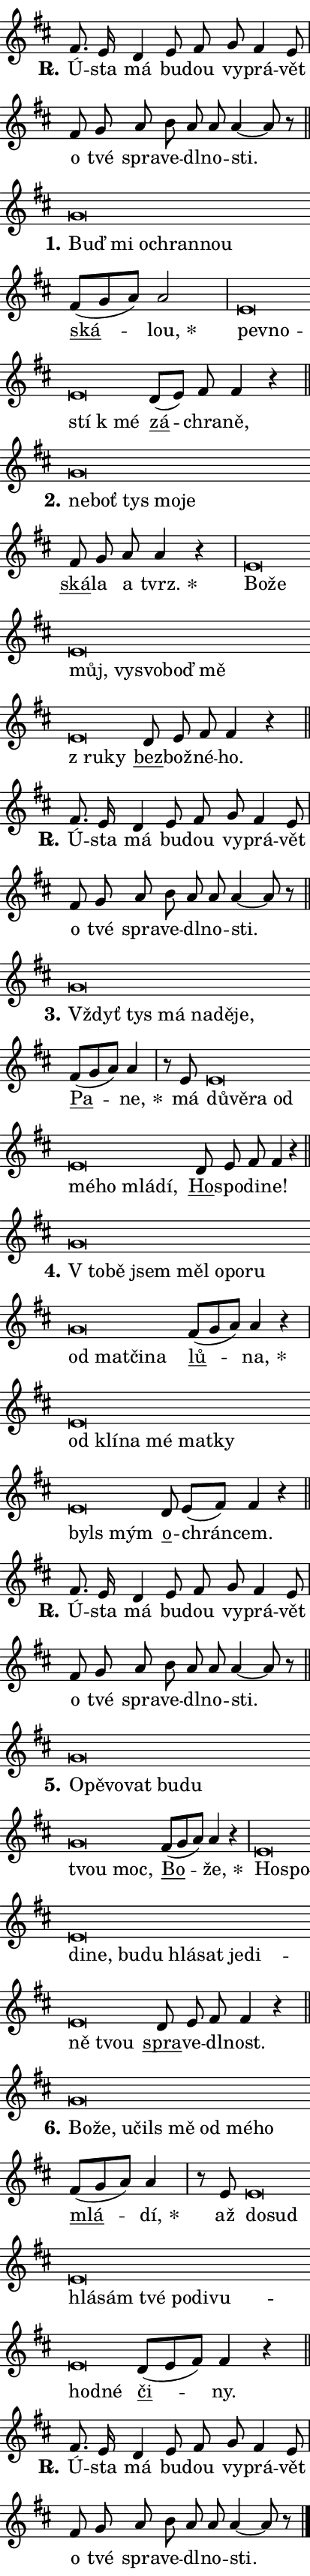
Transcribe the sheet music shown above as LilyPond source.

\version "2.24.0"
\header { tagline = "" }
\paper {
  indent = 0\cm
  top-margin = 0\cm
  right-margin = 0\cm
  bottom-margin = 0\cm
  left-margin = 0\cm
  paper-width = 7\cm
  page-breaking = #ly:one-page-breaking
  system-system-spacing.basic-distance = #11
  score-system-spacing.basic-distance = #11
  ragged-last = ##f
}


%% Author: Thomas Morley
%% https://lists.gnu.org/archive/html/lilypond-user/2020-05/msg00002.html
#(define (line-position grob)
"Returns position of @var[grob} in current system:
   @code{'start}, if at first time-step
   @code{'end}, if at last time-step
   @code{'middle} otherwise
"
  (let* ((col (ly:item-get-column grob))
         (ln (ly:grob-object col 'left-neighbor))
         (rn (ly:grob-object col 'right-neighbor))
         (col-to-check-left (if (ly:grob? ln) ln col))
         (col-to-check-right (if (ly:grob? rn) rn col))
         (break-dir-left
           (and
             (ly:grob-property col-to-check-left 'non-musical #f)
             (ly:item-break-dir col-to-check-left)))
         (break-dir-right
           (and
             (ly:grob-property col-to-check-right 'non-musical #f)
             (ly:item-break-dir col-to-check-right))))
        (cond ((eqv? 1 break-dir-left) 'start)
              ((eqv? -1 break-dir-right) 'end)
              (else 'middle))))

#(define (tranparent-at-line-position vctor)
  (lambda (grob)
  "Relying on @code{line-position} select the relevant enry from @var{vctor}.
Used to determine transparency,"
    (case (line-position grob)
      ((end) (not (vector-ref vctor 0)))
      ((middle) (not (vector-ref vctor 1)))
      ((start) (not (vector-ref vctor 2))))))

noteHeadBreakVisibility =
#(define-music-function (break-visibility)(vector?)
"Makes @code{NoteHead}s transparent relying on @var{break-visibility}"
#{
  \override NoteHead.transparent =
    #(tranparent-at-line-position break-visibility)
#})

#(define delete-ledgers-for-transparent-note-heads
  (lambda (grob)
    "Reads whether a @code{NoteHead} is transparent.
If so this @code{NoteHead} is removed from @code{'note-heads} from
@var{grob}, which is supposed to be @code{LedgerLineSpanner}.
As a result ledgers are not printed for this @code{NoteHead}"
    (let* ((nhds-array (ly:grob-object grob 'note-heads))
           (nhds-list
             (if (ly:grob-array? nhds-array)
                 (ly:grob-array->list nhds-array)
                 '()))
           ;; Relies on the transparent-property being done before
           ;; Staff.LedgerLineSpanner.after-line-breaking is executed.
           ;; This is fragile ...
           (to-keep
             (remove
               (lambda (nhd)
                 (ly:grob-property nhd 'transparent #f))
               nhds-list)))
      ;; TODO find a better method to iterate over grob-arrays, similiar
      ;; to filter/remove etc for lists
      ;; For now rebuilt from scratch
      (set! (ly:grob-object grob 'note-heads)  '())
      (for-each
        (lambda (nhd)
          (ly:pointer-group-interface::add-grob grob 'note-heads nhd))
        to-keep))))

hideNotes = {
  \noteHeadBreakVisibility #begin-of-line-visible
}
unHideNotes = {
  \noteHeadBreakVisibility #all-visible
}

% work-around for resetting accidentals
% https://lilypond.org/doc/v2.23/Documentation/notation/displaying-rhythms#unmetered-music
cadenzaMeasure = {
  \cadenzaOff
  \partial 1024 s1024
  \cadenzaOn
}

#(define-markup-command (accent layout props text) (markup?)
  "Underline accented syllable"
  (interpret-markup layout props
    #{\markup \override #'(offset . 4.3) \underline { #text }#}))

responsum = \markup \concat {
  "R" \hspace #-1.05 \path #0.1 #'((moveto 0 0.07) (lineto 0.9 0.8)) \hspace #0.05 "."
}

\layout {
    \context {
        \Staff
        \remove "Time_signature_engraver"
        \override LedgerLineSpanner.after-line-breaking = #delete-ledgers-for-transparent-note-heads
    }
    \context {
        \Voice {
            \override NoteHead.output-attributes = #'((class . "notehead"))
            \override Hairpin.height = #0.55
        }
    }
    \context {
        \Lyrics {
            \override StanzaNumber.output-attributes = #'((class . "stanzanumber"))
            \override LyricSpace.minimum-distance = #0.9
            \override LyricText.font-name = #"TeX Gyre Schola"
            \override LyricText.font-size = 1
            \override StanzaNumber.font-name = #"TeX Gyre Schola Bold"
            \override StanzaNumber.font-size = 1
        }
    }
}

% magnetic-lyrics.ily
%
%   written by
%     Jean Abou Samra <jean@abou-samra.fr>
%     Werner Lemberg <wl@gnu.org>
%
%   adapted by
%     Jiri Hon <jiri.hon@gmail.com>
%
% Version 2022-Apr-15

% https://www.mail-archive.com/lilypond-user@gnu.org/msg149350.html

#(define (Left_hyphen_pointer_engraver context)
   "Collect syllable-hyphen-syllable occurrences in lyrics and store
them in properties.  This engraver only looks to the left.  For
example, if the lyrics input is @code{foo -- bar}, it does the
following.

@itemize @bullet
@item
Set the @code{text} property of the @code{LyricHyphen} grob between
@q{foo} and @q{bar} to @code{foo}.

@item
Set the @code{left-hyphen} property of the @code{LyricText} grob with
text @q{foo} to the @code{LyricHyphen} grob between @q{foo} and
@q{bar}.
@end itemize

Use this auxiliary engraver in combination with the
@code{lyric-@/text::@/apply-@/magnetic-@/offset!} hook."
   (let ((hyphen #f)
         (text #f))
     (make-engraver
      (acknowledgers
       ((lyric-syllable-interface engraver grob source-engraver)
        (set! text grob)))
      (end-acknowledgers
       ((lyric-hyphen-interface engraver grob source-engraver)
        ;(when (not (grob::has-interface grob 'lyric-space-interface))
          (set! hyphen grob)));)
      ((stop-translation-timestep engraver)
       (when (and text hyphen)
         (ly:grob-set-object! text 'left-hyphen hyphen))
       (set! text #f)
       (set! hyphen #f)))))

#(define (lyric-text::apply-magnetic-offset! grob)
   "If the space between two syllables is less than the value in
property @code{LyricText@/.details@/.squash-threshold}, move the right
syllable to the left so that it gets concatenated with the left
syllable.

Use this function as a hook for
@code{LyricText@/.after-@/line-@/breaking} if the
@code{Left_@/hyphen_@/pointer_@/engraver} is active."
   (let ((hyphen (ly:grob-object grob 'left-hyphen #f)))
     (when hyphen
       (let ((left-text (ly:spanner-bound hyphen LEFT)))
         (when (grob::has-interface left-text 'lyric-syllable-interface)
           (let* ((common (ly:grob-common-refpoint grob left-text X))
                  (this-x-ext (ly:grob-extent grob common X))
                  (left-x-ext
                   (begin
                     ;; Trigger magnetism for left-text.
                     (ly:grob-property left-text 'after-line-breaking)
                     (ly:grob-extent left-text common X)))
                  ;; `delta` is the gap width between two syllables.
                  (delta (- (interval-start this-x-ext)
                            (interval-end left-x-ext)))
                  (details (ly:grob-property grob 'details))
                  (threshold (assoc-get 'squash-threshold details 0.2)))
             (when (< delta threshold)
               (let* (;; We have to manipulate the input text so that
                      ;; ligatures crossing syllable boundaries are not
                      ;; disabled.  For languages based on the Latin
                      ;; script this is essentially a beautification.
                      ;; However, for non-Western scripts it can be a
                      ;; necessity.
                      (lt (ly:grob-property left-text 'text))
                      (rt (ly:grob-property grob 'text))
                      (is-space (grob::has-interface hyphen 'lyric-space-interface))
                      (space (if is-space " " ""))
                      (space-markup (grob-interpret-markup grob " "))
                      (space-size (interval-length (ly:stencil-extent space-markup X)))
                      (extra-delta (if is-space space-size 0))
                      ;; Append new syllable.
                      (ltrt-space (if (and (string? lt) (string? rt))
                                (string-append lt space rt)
                                (make-concat-markup (list lt space rt))))
                      ;; Right-align `ltrt` to the right side.
                      (ltrt-space-markup (grob-interpret-markup
                               grob
                               (make-translate-markup
                                (cons (interval-length this-x-ext) 0)
                                (make-right-align-markup ltrt-space)))))
                 (begin
                   ;; Don't print `left-text`.
                   (ly:grob-set-property! left-text 'stencil #f)
                   ;; Set text and stencil (which holds all collected
                   ;; syllables so far) and shift it to the left.
                   (ly:grob-set-property! grob 'text ltrt-space)
                   (ly:grob-set-property! grob 'stencil ltrt-space-markup)
                   (ly:grob-translate-axis! grob (- (- delta extra-delta)) X))))))))))


#(define (lyric-hyphen::displace-bounds-first grob)
   ;; Make very sure this callback isn't triggered too early.
   (let ((left (ly:spanner-bound grob LEFT))
         (right (ly:spanner-bound grob RIGHT)))
     (ly:grob-property left 'after-line-breaking)
     (ly:grob-property right 'after-line-breaking)
     (ly:lyric-hyphen::print grob)))

squashThreshold = #0.4

\layout {
  \context {
    \Lyrics
    \consists #Left_hyphen_pointer_engraver
    \override LyricText.after-line-breaking =
      #lyric-text::apply-magnetic-offset!
    \override LyricHyphen.stencil = #lyric-hyphen::displace-bounds-first
    \override LyricText.details.squash-threshold = \squashThreshold
    \override LyricHyphen.minimum-distance = 0
    \override LyricHyphen.minimum-length = \squashThreshold
  }
}

squash = \override LyricText.details.squash-threshold = 9999
unSquash = \override LyricText.details.squash-threshold = \squashThreshold

left = \override LyricText.self-alignment-X = #LEFT
unLeft = \revert LyricText.self-alignment-X

starOffset = #(lambda (grob) 
                (let ((x_offset (ly:self-alignment-interface::aligned-on-x-parent grob)))
                  (if (= x_offset 0) 0 (+ x_offset 1.2))))

star = #(define-music-function (syllable)(string?)
"Append star separator at the end of a syllable"
#{
  \once \override LyricText.X-offset = #starOffset
  \lyricmode { \markup {
    #syllable
    \override #'((font-name . "TeX Gyre Schola Bold")) \hspace #0.2 \lower #0.65 \larger "*"
  } }
#})

starAccent = #(define-music-function (syllable)(string?)
"Append star separator at the end of a syllable and make accent"
#{
  \once \override LyricText.X-offset = #starOffset
  \lyricmode { \markup {
    \accent #syllable
    \override #'((font-name . "TeX Gyre Schola Bold")) \hspace #0.2 \lower #0.65 \larger "*"
  } }
#})

breath = #(define-music-function (syllable)(string?)
"Append breathing indicator at the end of a syllable"
#{
  \lyricmode { \markup { #syllable "+" } }
#})

optionalBreath = #(define-music-function (syllable)(string?)
"Append optional breathing indicator at the end of a syllable"
#{
  \lyricmode { \markup { #syllable "(+)" } }
#})


\score {
    <<
        \new Voice = "melody" { \cadenzaOn \key d \major \relative { fis'8. e16 d4 \bar "" e8 fis \bar "" g fis4 e8 \cadenzaMeasure \bar "|" fis g \bar "" a b \bar "" a a a4~ a8 r \cadenzaMeasure \bar "||" \break } }
        \new Lyrics \lyricsto "melody" { \lyricmode { \set stanza = \responsum
Ú -- sta má bu -- dou vy -- prá -- vět o tvé spra -- ve -- dl -- no -- sti. } }
    >>
    \layout {}
}

\score {
    <<
        \new Voice = "melody" { \cadenzaOn \key d \major \relative { g'\breve*1/16 \hideNotes \breve*1/16 \bar "" \breve*1/16 \bar "" \breve*1/16 \breve*1/16 \bar "" \unHideNotes \bar "" fis8[( g a)] a2 \cadenzaMeasure \bar "|" e\breve*1/16 \hideNotes \breve*1/16 \bar "" \breve*1/16 \breve*1/16 \bar "" \unHideNotes \bar "" d8[( e)] fis fis4 r \cadenzaMeasure \bar "||" \break } }
        \new Lyrics \lyricsto "melody" { \lyricmode { \set stanza = "1."
\left Buď \squash mi o -- chran -- nou \unLeft \unSquash \markup \accent ská -- \star lou, \left pev -- \squash no -- stí "k mé" \unLeft \unSquash \markup \accent zá -- chra -- ně, } }
    >>
    \layout {}
}

\score {
    <<
        \new Voice = "melody" { \cadenzaOn \key d \major \relative { g'\breve*1/16 \hideNotes \breve*1/16 \bar "" \breve*1/16 \bar "" \breve*1/16 \breve*1/16 \bar "" \unHideNotes \bar "" fis8 g a a4 r \cadenzaMeasure \bar "|" e\breve*1/16 \hideNotes \breve*1/16 \bar "" \breve*1/16 \bar "" \breve*1/16 \bar "" \breve*1/16 \bar "" \breve*1/16 \bar "" \breve*1/16 \bar "" \breve*1/16 \breve*1/16 \bar "" \unHideNotes \bar "" d8 e fis fis4 r \cadenzaMeasure \bar "||" \break } }
        \new Lyrics \lyricsto "melody" { \lyricmode { \set stanza = "2."
\left ne -- \squash boť tys mo -- je \unLeft \unSquash \markup \accent ská -- la a \star tvrz. \left Bo -- \squash že můj, vy -- svo -- boď mě "z ru" -- ky \unLeft \unSquash \markup \accent bez -- bož -- né -- ho. } }
    >>
    \layout {}
}

\score {
    <<
        \new Voice = "melody" { \cadenzaOn \key d \major \relative { fis'8. e16 d4 \bar "" e8 fis \bar "" g fis4 e8 \cadenzaMeasure \bar "|" fis g \bar "" a b \bar "" a a a4~ a8 r \cadenzaMeasure \bar "||" \break } }
        \new Lyrics \lyricsto "melody" { \lyricmode { \set stanza = \responsum
Ú -- sta má bu -- dou vy -- prá -- vět o tvé spra -- ve -- dl -- no -- sti. } }
    >>
    \layout {}
}

\score {
    <<
        \new Voice = "melody" { \cadenzaOn \key d \major \relative { g'\breve*1/16 \hideNotes \breve*1/16 \bar "" \breve*1/16 \bar "" \breve*1/16 \bar "" \breve*1/16 \breve*1/16 \bar "" \unHideNotes \bar "" fis8[( g a)] a4 \cadenzaMeasure \bar "|" r8 e e\breve*1/16 \hideNotes \breve*1/16 \bar "" \breve*1/16 \bar "" \breve*1/16 \bar "" \breve*1/16 \bar "" \breve*1/16 \bar "" \breve*1/16 \breve*1/16 \bar "" \unHideNotes \bar "" d8 e fis fis4 r \cadenzaMeasure \bar "||" \break } }
        \new Lyrics \lyricsto "melody" { \lyricmode { \set stanza = "3."
\left Vždyť \squash tys má na -- dě -- je, \unLeft \unSquash \markup \accent Pa -- \star ne, má \left dů -- \squash vě -- ra od mé -- ho mlá -- dí, \unLeft \unSquash \markup \accent Ho -- spo -- di -- ne! } }
    >>
    \layout {}
}

\score {
    <<
        \new Voice = "melody" { \cadenzaOn \key d \major \relative { g'\breve*1/16 \hideNotes \breve*1/16 \bar "" \breve*1/16 \bar "" \breve*1/16 \bar "" \breve*1/16 \bar "" \breve*1/16 \bar "" \breve*1/16 \bar "" \breve*1/16 \bar "" \breve*1/16 \bar "" \breve*1/16 \breve*1/16 \bar "" \unHideNotes \bar "" fis8[( g a)] a4 r \cadenzaMeasure \bar "|" e\breve*1/16 \hideNotes \breve*1/16 \bar "" \breve*1/16 \bar "" \breve*1/16 \bar "" \breve*1/16 \bar "" \breve*1/16 \bar "" \breve*1/16 \breve*1/16 \bar "" \unHideNotes \bar "" d8 e[( fis)] fis4 r \cadenzaMeasure \bar "||" \break } }
        \new Lyrics \lyricsto "melody" { \lyricmode { \set stanza = "4."
\left "V to" -- \squash bě jsem měl o -- po -- ru od mat -- či -- na \unLeft \unSquash \markup \accent lů -- \star na, \left od \squash klí -- na mé mat -- ky byls mým \unLeft \unSquash \markup \accent o -- chrán -- cem. } }
    >>
    \layout {}
}

\score {
    <<
        \new Voice = "melody" { \cadenzaOn \key d \major \relative { fis'8. e16 d4 \bar "" e8 fis \bar "" g fis4 e8 \cadenzaMeasure \bar "|" fis g \bar "" a b \bar "" a a a4~ a8 r \cadenzaMeasure \bar "||" \break } }
        \new Lyrics \lyricsto "melody" { \lyricmode { \set stanza = \responsum
Ú -- sta má bu -- dou vy -- prá -- vět o tvé spra -- ve -- dl -- no -- sti. } }
    >>
    \layout {}
}

\score {
    <<
        \new Voice = "melody" { \cadenzaOn \key d \major \relative { g'\breve*1/16 \hideNotes \breve*1/16 \bar "" \breve*1/16 \bar "" \breve*1/16 \bar "" \breve*1/16 \bar "" \breve*1/16 \bar "" \breve*1/16 \breve*1/16 \bar "" \unHideNotes \bar "" fis8[( g a)] a4 r \cadenzaMeasure \bar "|" e\breve*1/16 \hideNotes \breve*1/16 \bar "" \breve*1/16 \bar "" \breve*1/16 \bar "" \breve*1/16 \bar "" \breve*1/16 \bar "" \breve*1/16 \bar "" \breve*1/16 \bar "" \breve*1/16 \bar "" \breve*1/16 \bar "" \breve*1/16 \breve*1/16 \bar "" \unHideNotes \bar "" d8 e fis fis4 r \cadenzaMeasure \bar "||" \break } }
        \new Lyrics \lyricsto "melody" { \lyricmode { \set stanza = "5."
\left O -- \squash pě -- vo -- vat bu -- du tvou moc, \unLeft \unSquash \markup \accent Bo -- \star že, \left Ho -- \squash spo -- di -- ne, bu -- du hlá -- sat je -- di -- ně tvou \unLeft \unSquash \markup \accent spra -- ve -- dl -- nost. } }
    >>
    \layout {}
}

\score {
    <<
        \new Voice = "melody" { \cadenzaOn \key d \major \relative { g'\breve*1/16 \hideNotes \breve*1/16 \bar "" \breve*1/16 \bar "" \breve*1/16 \bar "" \breve*1/16 \bar "" \breve*1/16 \bar "" \breve*1/16 \breve*1/16 \bar "" \unHideNotes \bar "" fis8[( g a)] a4 \cadenzaMeasure \bar "|" r8 e e\breve*1/16 \hideNotes \breve*1/16 \bar "" \breve*1/16 \bar "" \breve*1/16 \bar "" \breve*1/16 \bar "" \breve*1/16 \bar "" \breve*1/16 \bar "" \breve*1/16 \bar "" \breve*1/16 \breve*1/16 \bar "" \unHideNotes \bar "" d8[( e fis)] fis4 r \cadenzaMeasure \bar "||" \break } }
        \new Lyrics \lyricsto "melody" { \lyricmode { \set stanza = "6."
\left Bo -- \squash že, u -- čils mě od mé -- ho \unLeft \unSquash \markup \accent mlá -- \star dí, až \left do -- \squash sud hlá -- sám tvé po -- di -- vu -- hod -- né \unLeft \unSquash \markup \accent či -- ny. } }
    >>
    \layout {}
}

\score {
    <<
        \new Voice = "melody" { \cadenzaOn \key d \major \relative { fis'8. e16 d4 \bar "" e8 fis \bar "" g fis4 e8 \cadenzaMeasure \bar "|" fis g \bar "" a b \bar "" a a a4~ a8 r \cadenzaMeasure \bar "||" \break } \bar "|." }
        \new Lyrics \lyricsto "melody" { \lyricmode { \set stanza = \responsum
Ú -- sta má bu -- dou vy -- prá -- vět o tvé spra -- ve -- dl -- no -- sti. } }
    >>
    \layout {}
}
